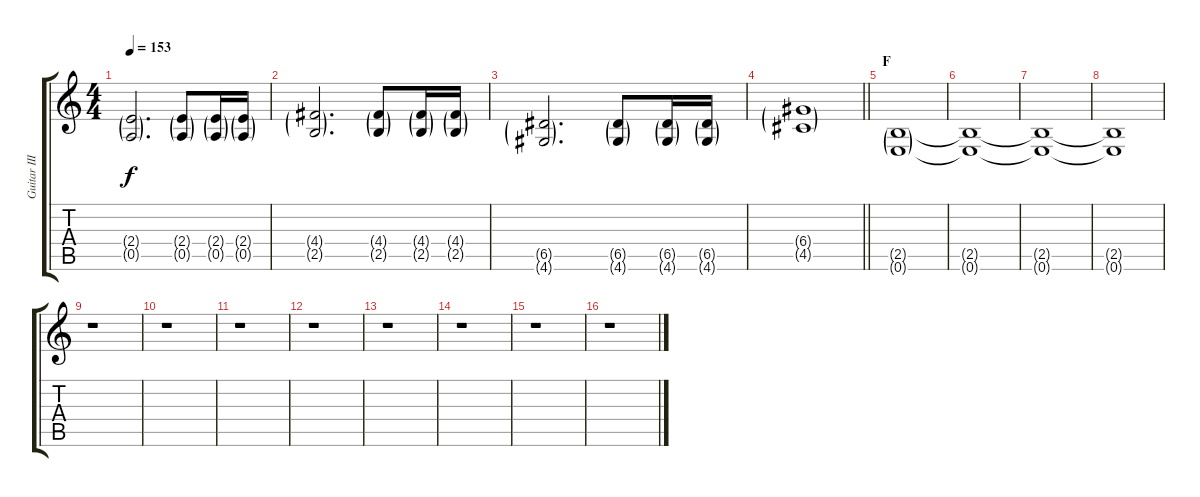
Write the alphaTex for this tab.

\track ("Guitar III" "Guitar III") {instrument distortionguitar}
\staff {score tabs}
\tuning (E4 B3 G3 D3 A2 E2) {hide}
\ts (4 4)
\tempo 153
\clef g2
\ks c
(2.4{g} 0.5{g}).2{d dy f} (2.4{g} 0.5{g}).8 (2.4{g} 0.5{g}).16 (2.4{g} 0.5{g}).16 |
(4.4{g} 2.5{g}).2{d} (4.4{g} 2.5{g}).8 (4.4{g} 2.5{g}).16 (4.4{g} 2.5{g}).16 |
(6.5{g} 4.6{g}).2{d} (6.5{g} 4.6{g}).8 (6.5{g} 4.6{g}).16 (6.5{g} 4.6{g}).16 |
\barLineRight lightlight
(6.4{g} 4.5{g}).1 |
\section ("" "F")
(2.5{g} 0.6{g}).1 |
(2.5{t} 0.6{t}).1 |
(2.5{t} 0.6{t}).1 |
(2.5{t} 0.6{t}).1 |
r.1 |
r.1 |
r.1 |
r.1 |
r.1 |
r.1 |
r.1 |
r.1
